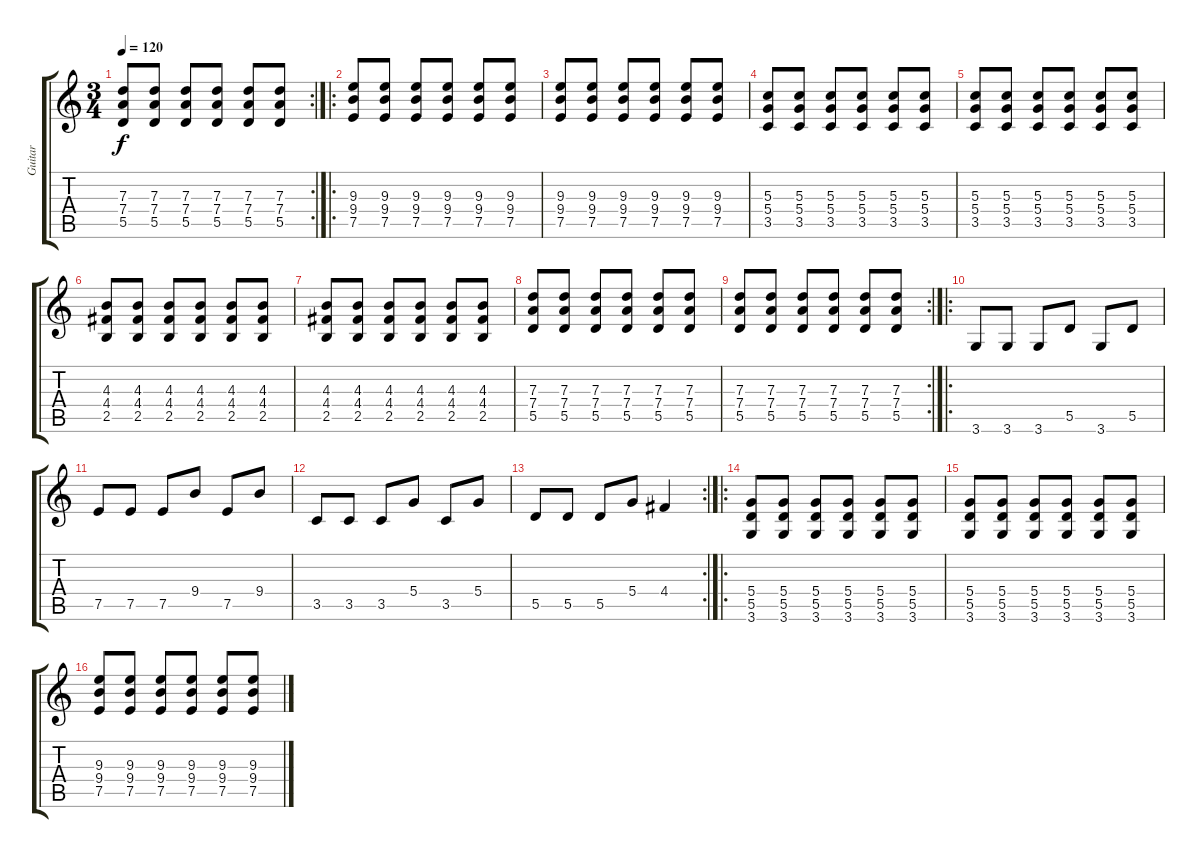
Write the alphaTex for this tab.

\track ("Guitar" "Guitar") {instrument distortionguitar}
\staff {score tabs}
\tuning (E4 B3 G3 D3 A2 E2) {hide}
\rc 2
\ts (3 4)
\tempo 120
\clef g2
\ks c
(7.3 7.4 5.5).8{dy f} (7.3 7.4 5.5).8 (7.3 7.4 5.5).8 (7.3 7.4 5.5).8 (7.3 7.4 5.5).8 (7.3 7.4 5.5).8 |
\ro
(9.3 9.4 7.5).8 (9.3 9.4 7.5).8 (9.3 9.4 7.5).8 (9.3 9.4 7.5).8 (9.3 9.4 7.5).8 (9.3 9.4 7.5).8 |
(9.3 9.4 7.5).8 (9.3 9.4 7.5).8 (9.3 9.4 7.5).8 (9.3 9.4 7.5).8 (9.3 9.4 7.5).8 (9.3 9.4 7.5).8 |
(5.3 5.4 3.5).8 (5.3 5.4 3.5).8 (5.3 5.4 3.5).8 (5.3 5.4 3.5).8 (5.3 5.4 3.5).8 (5.3 5.4 3.5).8 |
(5.3 5.4 3.5).8 (5.3 5.4 3.5).8 (5.3 5.4 3.5).8 (5.3 5.4 3.5).8 (5.3 5.4 3.5).8 (5.3 5.4 3.5).8 |
(4.3 4.4 2.5).8 (4.3 4.4 2.5).8 (4.3 4.4 2.5).8 (4.3 4.4 2.5).8 (4.3 4.4 2.5).8 (4.3 4.4 2.5).8 |
(4.3 4.4 2.5).8 (4.3 4.4 2.5).8 (4.3 4.4 2.5).8 (4.3 4.4 2.5).8 (4.3 4.4 2.5).8 (4.3 4.4 2.5).8 |
(7.3 7.4 5.5).8 (7.3 7.4 5.5).8 (7.3 7.4 5.5).8 (7.3 7.4 5.5).8 (7.3 7.4 5.5).8 (7.3 7.4 5.5).8 |
\rc 2
(7.3 7.4 5.5).8 (7.3 7.4 5.5).8 (7.3 7.4 5.5).8 (7.3 7.4 5.5).8 (7.3 7.4 5.5).8 (7.3 7.4 5.5).8 |
\ro
3.6.8 3.6.8 3.6.8 5.5.8 3.6.8 5.5.8 |
7.5.8 7.5.8 7.5.8 9.4.8 7.5.8 9.4.8 |
3.5.8 3.5.8 3.5.8 5.4.8 3.5.8 5.4.8 |
\rc 2
5.5.8 5.5.8 5.5.8 5.4.8 4.4.4 |
\ro
(5.4 5.5 3.6).8 (5.4 5.5 3.6).8 (5.4 5.5 3.6).8 (5.4 5.5 3.6).8 (5.4 5.5 3.6).8 (5.4 5.5 3.6).8 |
(5.4 5.5 3.6).8 (5.4 5.5 3.6).8 (5.4 5.5 3.6).8 (5.4 5.5 3.6).8 (5.4 5.5 3.6).8 (5.4 5.5 3.6).8 |
(9.3 9.4 7.5).8 (9.3 9.4 7.5).8 (9.3 9.4 7.5).8 (9.3 9.4 7.5).8 (9.3 9.4 7.5).8 (9.3 9.4 7.5).8
